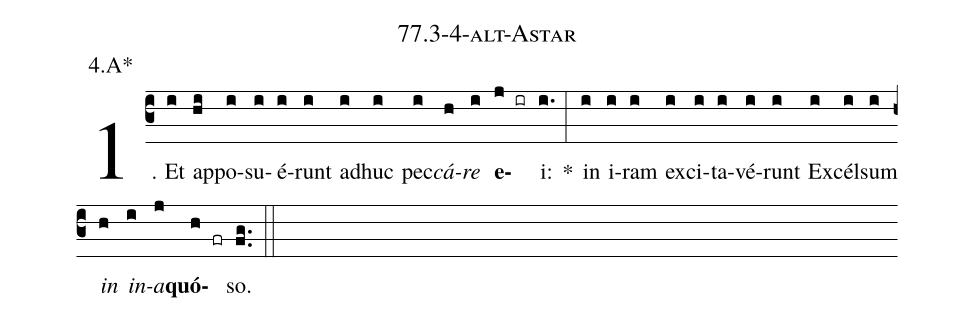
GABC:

name: 77.3-4-alt-Astar;
annotation: 4.A*;
%%
(c3)1. Et(i) ap(hi)po(i)su(i)é(i)runt(i) ad(i)huc(i) pec(i)<i>cá</i>(h)<i>re</i>(i) <b>e</b>(j ir)i:(i.) *(:) in(i) i(i)ram(i) ex(i)ci(i)ta(i)vé(i)runt(i) Ex(i)cél(i)sum(i) <i>in</i>(h) <i>in</i>(i)<i>a</i>(j)<b>quó</b>(h fr)so.(fg..) (::)


%E(i) u(h) o(i) u(j) a(h) e.(fg..) (::)
